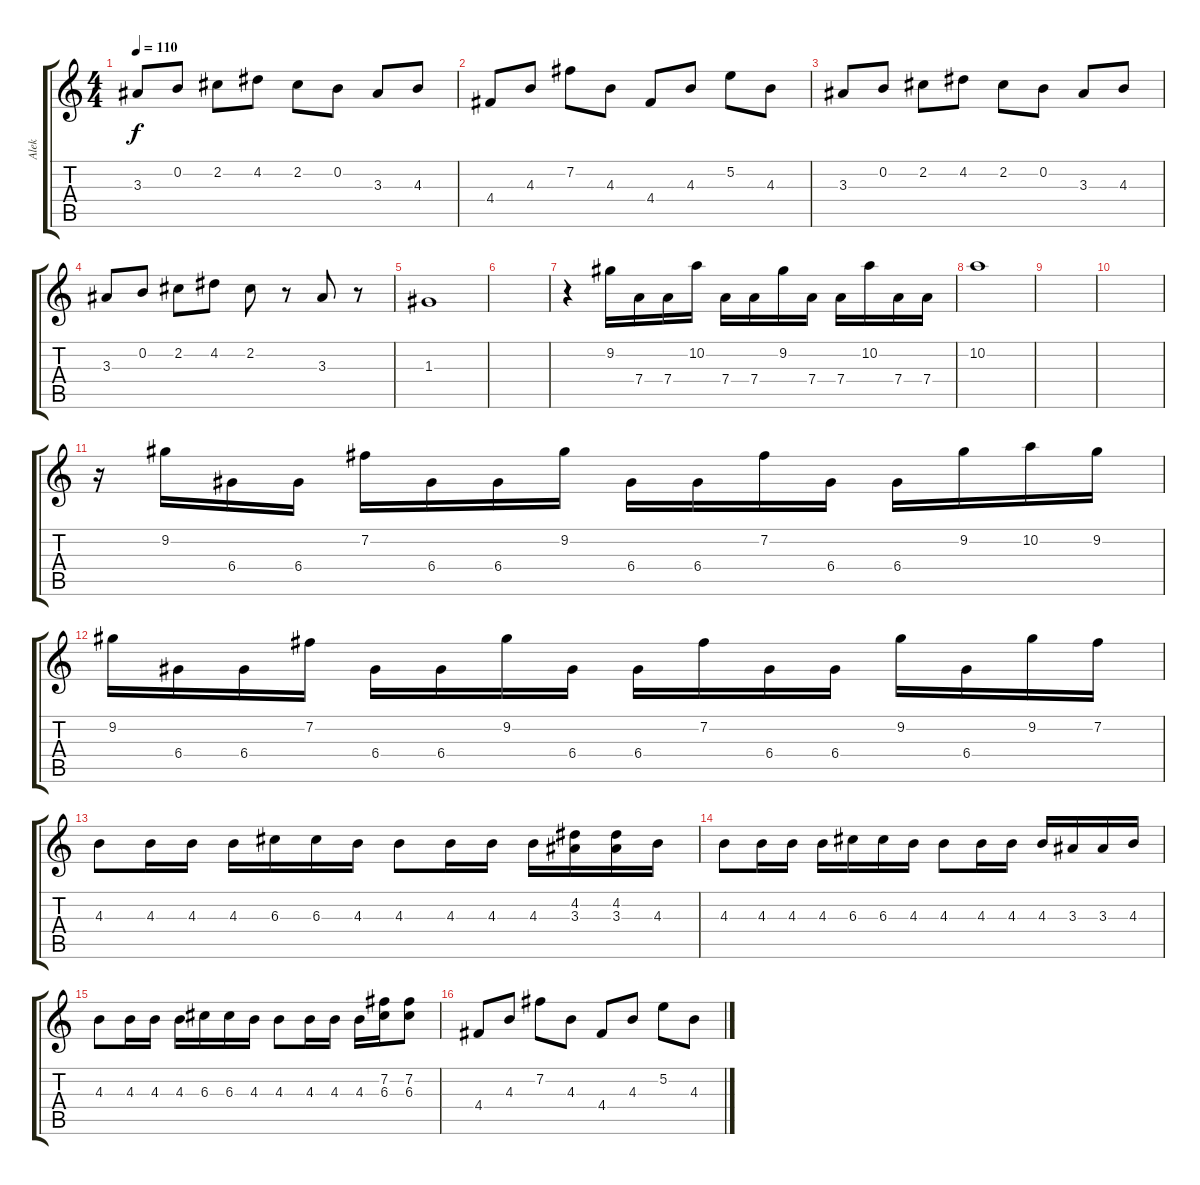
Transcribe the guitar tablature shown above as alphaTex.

\track ("Alek" "Alek") {instrument distortionguitar}
\staff {score tabs}
\tuning (E4 B3 G3 D3 A2 E2) {hide}
\ts (4 4)
\tempo 110
\clef g2
\ks c
3.3.8{dy f} 0.2.8 2.2.8 4.2.8 2.2.8 0.2.8 3.3.8 4.3.8 |
4.4.8{instrument electricguitarclean} 4.3.8 7.2.8 4.3.8 4.4.8 4.3.8 5.2.8 4.3.8 |
3.3.8 0.2.8 2.2.8 4.2.8 2.2.8 0.2.8 3.3.8 4.3.8 |
3.3.8 0.2.8 2.2.8 4.2.8 2.2.8 r.8 3.3.8 r.8 |
1.3.1 |
|
r.4 9.2.16 7.4.16 7.4.16 10.2.16 7.4.16 7.4.16 9.2.16 7.4.16 7.4.16 10.2.16 7.4.16 7.4.16 |
10.2.1 |
|
|
r.16 9.2.16 6.4.16 6.4.16 7.2.16 6.4.16 6.4.16 9.2.16 6.4.16 6.4.16 7.2.16 6.4.16 6.4.16 9.2.16 10.2.16 9.2.16 |
9.2.16 6.4.16 6.4.16 7.2.16 6.4.16 6.4.16 9.2.16 6.4.16 6.4.16 7.2.16 6.4.16 6.4.16 9.2.16 6.4.16 9.2.16 7.2.16 |
4.3.8 4.3.16 4.3.16 4.3.16 6.3.16 6.3.16 4.3.16 4.3.8 4.3.16 4.3.16 4.3.16 (4.2 3.3).16 (4.2 3.3).16 4.3.16 |
4.3.8 4.3.16 4.3.16 4.3.16 6.3.16 6.3.16 4.3.16 4.3.8 4.3.16 4.3.16 4.3.16 3.3.16 3.3.16 4.3.16 |
4.3.8 4.3.16 4.3.16 4.3.16 6.3.16 6.3.16 4.3.16 4.3.8 4.3.16 4.3.16 4.3.16 (7.2 6.3).16 (7.2 6.3).8 |
4.4.8{instrument electricguitarclean} 4.3.8 7.2.8 4.3.8 4.4.8 4.3.8 5.2.8 4.3.8
